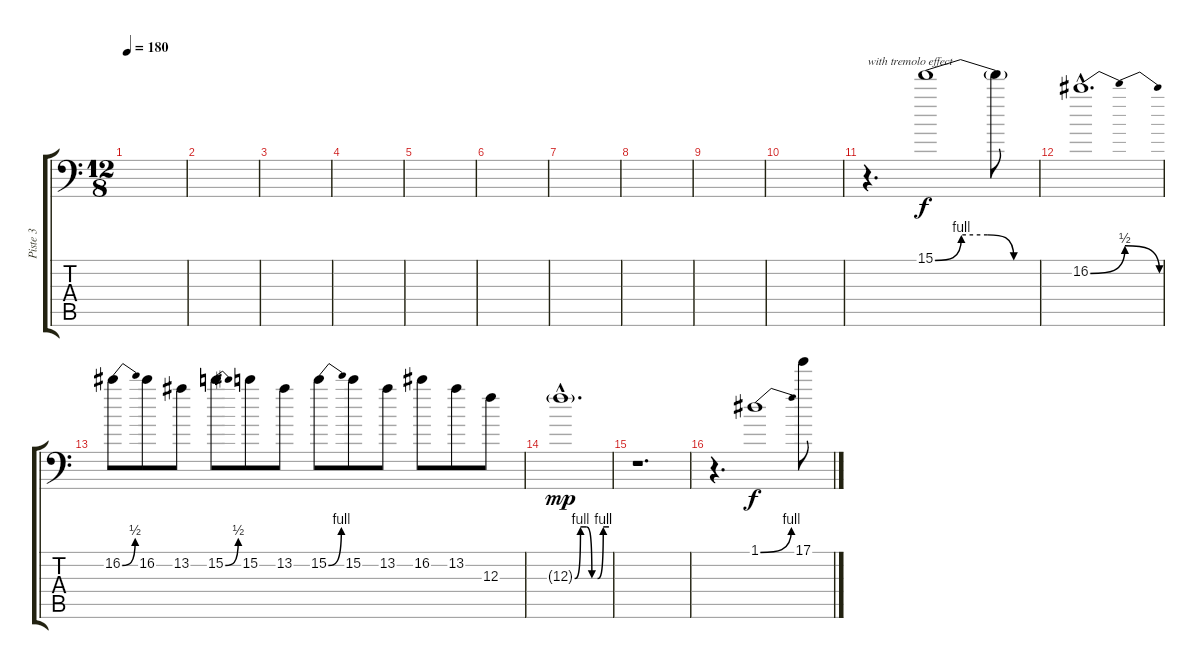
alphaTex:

\track ("Piste 3" "Piste 3") {instrument overdrivenguitar}
\staff {score tabs}
\tuning (D4 A3 F3 C3 G2 G1) {hide}
\ts (12 8)
\tempo 180
\clef f4
\ks c
|
|
|
|
|
|
|
|
|
|
r.4{d txt "with tremolo effect"} 15.1{be (custom 0 0 15 4 30 4 45 0 60 0)}.1 15.1{t}.8 |
16.2{be (bendrelease 0 0 15 2 30 2 60 0) hac}.1{d} |
16.2{be (bend 0 0 60 2)}.8 16.2.8 13.2.8 15.2{be (bend 0 0 60 2)}.8 15.2.8 13.2.8 15.2{be (bend 0 0 60 4)}.8 15.2.8 13.2.8 16.2.8 13.2.8 12.3.8 |
12.3{be (custom 0 0 10 4 20 4 30 0 40 0 50 4 60 4) g hac}.1{d dy mp} |
r.1{d} |
r.4{d} 1.1{be (bend 0 0 60 4)}.1{dy f} 17.1.8
